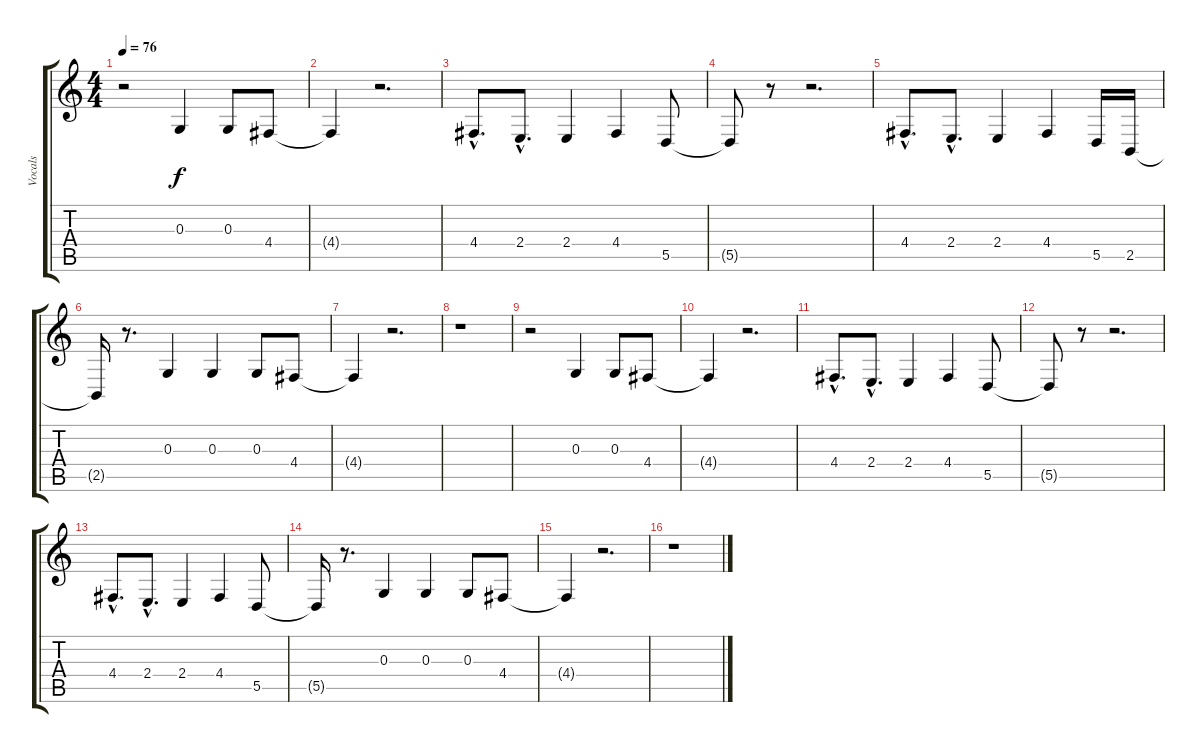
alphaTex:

\track ("Vocals" "Vocals") {instrument lead1square}
\staff {score tabs}
\tuning (E4 B3 G3 D3 A2 E2) {hide}
\ts (4 4)
\tempo 76
\clef g2
\ks c
r.2{dy f instrument lead1square} 0.3.4 0.3.8 4.4.8 |
4.4{t}.4 r.2{d} |
4.4{hac}.8{d} 2.4{hac}.8{d} 2.4.4 4.4.4 5.5.8 |
5.5{t}.8 r.8 r.2{d} |
4.4{hac}.8{d} 2.4{hac}.8{d} 2.4.4 4.4.4 5.5.16 2.5.16 |
2.5{t}.16 r.8{d} 0.3.4 0.3.4 0.3.8 4.4.8 |
4.4{t}.4 r.2{d} |
r.1 |
r.2 0.3.4 0.3.8 4.4.8 |
4.4{t}.4 r.2{d} |
4.4{hac}.8{d} 2.4{hac}.8{d} 2.4.4 4.4.4 5.5.8 |
5.5{t}.8 r.8 r.2{d} |
4.4{hac}.8{d} 2.4{hac}.8{d} 2.4.4 4.4.4 5.5.8 |
5.5{t}.16 r.8{d} 0.3.4 0.3.4 0.3.8 4.4.8 |
4.4{t}.4 r.2{d} |
r.1
